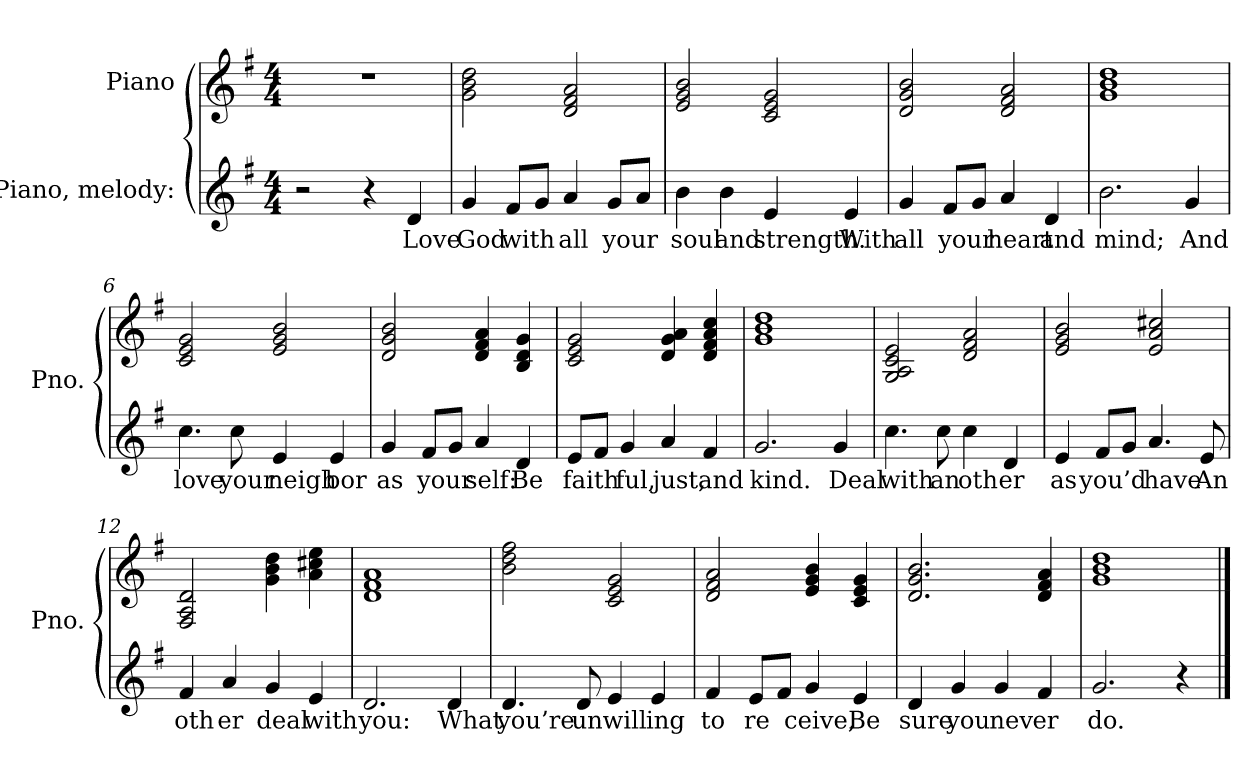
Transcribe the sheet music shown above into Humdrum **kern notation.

**kern	**text	**kern
*part2	*part2	*part1
*staff2	*staff2	*staff1
*I"Piano, melody:	*	*I"Piano
*I'Pno.	*	*I'Pno.
*clefG2	*	*clefG2
*k[f#]	*	*k[f#]
*M4/4	*	*M4/4
*MM120	*	*MM120
=1	=1	=1
2r	.	1r
4r	.	.
!	!LO:LY:b	!
4d/	Love	.
=2	=2	=2
!	!LO:LY:b	!
4g/	God	2g\ 2b\ 2dd\
!	!LO:LY:b	!
8f#/L	with	.
8g/J	.	.
!	!LO:LY:b	!
4a/	all	2d/ 2f#/ 2a/
!	!LO:LY:b	!
8g/L	your	.
8a/J	.	.
=3	=3	=3
!	!LO:LY:b	!
4b\	soul	2e/ 2g/ 2b/
!	!LO:LY:b	!
4b\	and	.
!	!LO:LY:b	!
4e/	strength.	2c/ 2e/ 2g/
!	!LO:LY:b	!
4e/	With	.
=4	=4	=4
!	!LO:LY:b	!
4g/	all	2d/ 2g/ 2b/
!	!LO:LY:b	!
8f#/L	your	.
8g/J	.	.
!	!LO:LY:b	!
4a/	heart	2d/ 2f#/ 2a/
!	!LO:LY:b	!
4d/	and	.
!!LO:LB:g=z
=5	=5	=5
!	!LO:LY:b	!
2.b\	mind;	1g 1b 1dd
!	!LO:LY:b	!
4g/	And	.
=6	=6	=6
!	!LO:LY:b	!
4.cc\	love	2c/ 2e/ 2g/
!	!LO:LY:b	!
8cc\	your	.
!	!LO:LY:b	!
4e/	neigh	2e/ 2g/ 2b/
!	!LO:LY:b	!
4e/	bor	.
=7	=7	=7
!	!LO:LY:b	!
4g/	as	2d/ 2g/ 2b/
!	!LO:LY:b	!
8f#/L	your	.
8g/J	.	.
!	!LO:LY:b	!
4a/	self:	4d/ 4f#/ 4a/
!	!LO:LY:b	!
4d/	Be	4B/ 4d/ 4g/
=8	=8	=8
!	!LO:LY:b	!
8e/L	faith	2c/ 2e/ 2g/
8f#/J	.	.
!	!LO:LY:b	!
4g/	ful,	.
!	!LO:LY:b	!
4a/	just,	4d/ 4g/ 4a/
!	!LO:LY:b	!
4f#/	and	4d/ 4f#/ 4a/ 4cc/
=9	=9	=9
!	!LO:LY:b	!
2.g/	kind.	1g 1b 1dd
!	!LO:LY:b	!
4g/	Deal	.
!!LO:LB:g=z
=10	=10	=10
!	!LO:LY:b	!
4.cc\	with	2G/ 2A/ 2c/ 2e/
!	!LO:LY:b	!
8cc\	an	.
!	!LO:LY:b	!
4cc\	oth	2d/ 2f#/ 2a/
!	!LO:LY:b	!
4d/	er	.
=11	=11	=11
!	!LO:LY:b	!
4e/	as	2e/ 2g/ 2b/
!	!LO:LY:b	!
8f#/L	you’d	.
8g/J	.	.
!	!LO:LY:b	!
4.a/	have	2e/ 2a/ 2cc#X/
!	!LO:LY:b	!
8e/	An	.
=12	=12	=12
!	!LO:LY:b	!
4f#/	oth	2F#/ 2A/ 2d/
!	!LO:LY:b	!
4a/	er	.
!	!LO:LY:b	!
4g/	deal	4g\ 4b\ 4dd\
!	!LO:LY:b	!
4e/	with	4a\ 4cc#X\ 4ee\
=13	=13	=13
!	!LO:LY:b	!
2.d/	you:	1d 1f# 1a
!	!LO:LY:b	!
4d/	What	.
=14	=14	=14
!	!LO:LY:b	!
4.d/	you’re	2b\ 2dd\ 2ff#\
!	!LO:LY:b	!
8d/	un	.
!	!LO:LY:b	!
4e/	will	2c/ 2e/ 2g/
!	!LO:LY:b	!
4e/	ing	.
!!LO:LB:g=z
=15	=15	=15
!	!LO:LY:b	!
4f#/	to	2d/ 2f#/ 2a/
!	!LO:LY:b	!
8e/L	re	.
8f#/J	.	.
!	!LO:LY:b	!
4g/	ceive,	4e/ 4g/ 4b/
!	!LO:LY:b	!
4e/	Be	4c/ 4e/ 4g/
=16	=16	=16
!	!LO:LY:b	!
4d/	sure	2.d/ 2.g/ 2.b/
!	!LO:LY:b	!
4g/	you	.
!	!LO:LY:b	!
4g/	nev	.
!	!LO:LY:b	!
4f#/	er	4d/ 4f#/ 4a/
=17	=17	=17
!	!LO:LY:b	!
2.g/	do.	1g 1b 1dd
4r	.	.
==	==	==
*-	*-	*-
